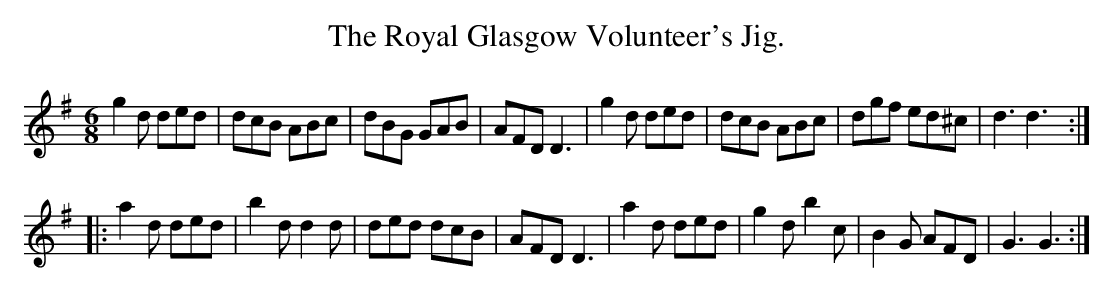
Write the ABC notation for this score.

X:1
T:The Royal Glasgow Volunteer's Jig.
M:6/8
L:1/8
K:G
g2d ded|dcB ABc|dBG GAB |AFD D3 |\
g2d ded|dcB ABc|dgf ed^c|d3  d3::
a2d ded|b2d d2d|ded dcB |AFD D3 |\
a2d ded|g2d b2c|B2G AFD |G3  G3:|
